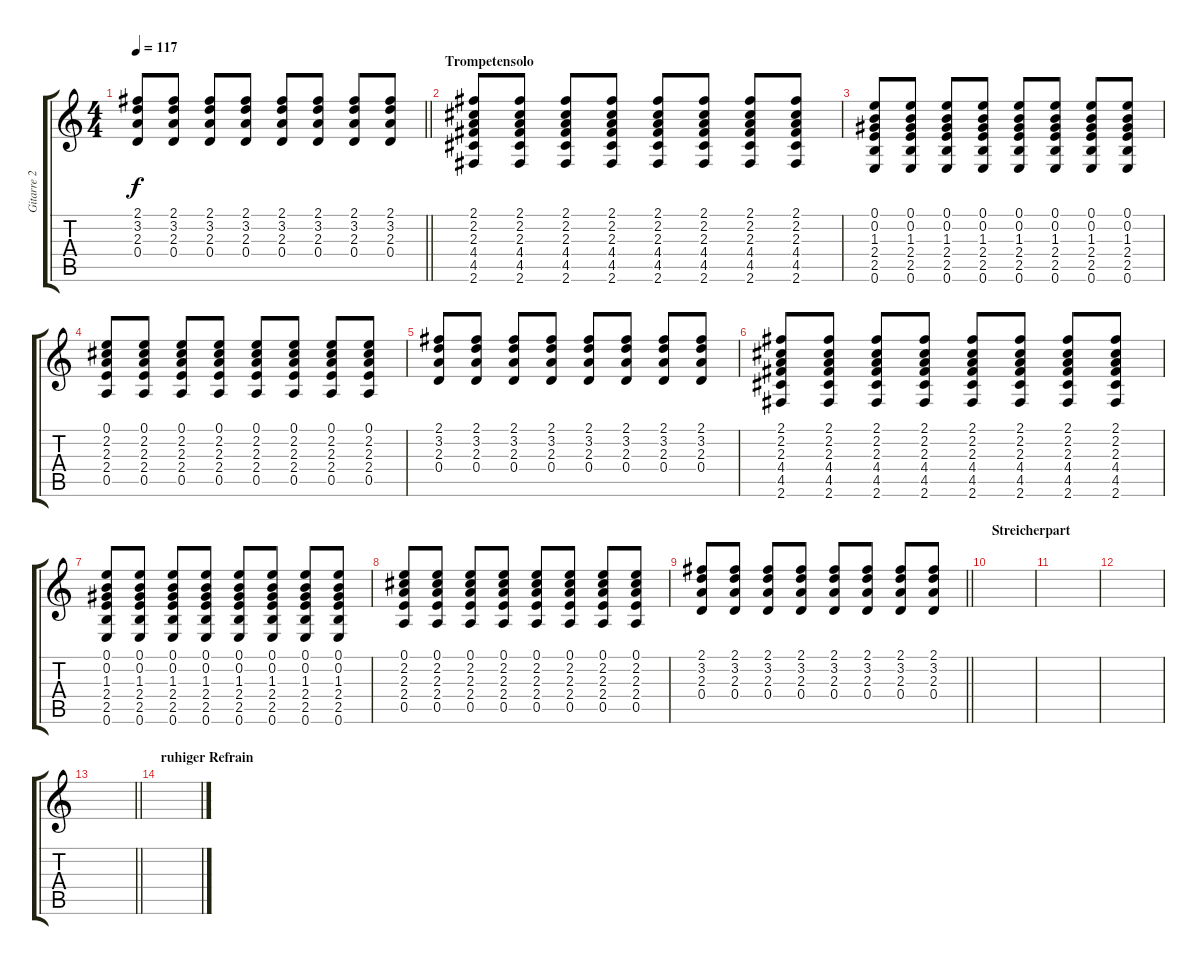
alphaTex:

\track ("Gitarre 2" "Gitarre 2") {instrument acousticguitarnylon}
\staff {score tabs}
\tuning (E4 B3 G3 D3 A2 E2) {hide}
\ts (4 4)
\tempo 117
\clef g2
\barLineRight lightlight
\ks c
(2.1 3.2 2.3 0.4).8{dy f} (2.1 3.2 2.3 0.4).8 (2.1 3.2 2.3 0.4).8 (2.1 3.2 2.3 0.4).8 (2.1 3.2 2.3 0.4).8 (2.1 3.2 2.3 0.4).8 (2.1 3.2 2.3 0.4).8 (2.1 3.2 2.3 0.4).8 |
\section ("" "Trompetensolo")
(2.1 2.2 2.3 4.4 4.5 2.6).8 (2.1 2.2 2.3 4.4 4.5 2.6).8 (2.1 2.2 2.3 4.4 4.5 2.6).8 (2.1 2.2 2.3 4.4 4.5 2.6).8 (2.1 2.2 2.3 4.4 4.5 2.6).8 (2.1 2.2 2.3 4.4 4.5 2.6).8 (2.1 2.2 2.3 4.4 4.5 2.6).8 (2.1 2.2 2.3 4.4 4.5 2.6).8 |
(0.1 0.2 1.3 2.4 2.5 0.6).8 (0.1 0.2 1.3 2.4 2.5 0.6).8 (0.1 0.2 1.3 2.4 2.5 0.6).8 (0.1 0.2 1.3 2.4 2.5 0.6).8 (0.1 0.2 1.3 2.4 2.5 0.6).8 (0.1 0.2 1.3 2.4 2.5 0.6).8 (0.1 0.2 1.3 2.4 2.5 0.6).8 (0.1 0.2 1.3 2.4 2.5 0.6).8 |
(0.1 2.2 2.3 2.4 0.5).8 (0.1 2.2 2.3 2.4 0.5).8 (0.1 2.2 2.3 2.4 0.5).8 (0.1 2.2 2.3 2.4 0.5).8 (0.1 2.2 2.3 2.4 0.5).8 (0.1 2.2 2.3 2.4 0.5).8 (0.1 2.2 2.3 2.4 0.5).8 (0.1 2.2 2.3 2.4 0.5).8 |
(2.1 3.2 2.3 0.4).8 (2.1 3.2 2.3 0.4).8 (2.1 3.2 2.3 0.4).8 (2.1 3.2 2.3 0.4).8 (2.1 3.2 2.3 0.4).8 (2.1 3.2 2.3 0.4).8 (2.1 3.2 2.3 0.4).8 (2.1 3.2 2.3 0.4).8 |
(2.1 2.2 2.3 4.4 4.5 2.6).8 (2.1 2.2 2.3 4.4 4.5 2.6).8 (2.1 2.2 2.3 4.4 4.5 2.6).8 (2.1 2.2 2.3 4.4 4.5 2.6).8 (2.1 2.2 2.3 4.4 4.5 2.6).8 (2.1 2.2 2.3 4.4 4.5 2.6).8 (2.1 2.2 2.3 4.4 4.5 2.6).8 (2.1 2.2 2.3 4.4 4.5 2.6).8 |
(0.1 0.2 1.3 2.4 2.5 0.6).8 (0.1 0.2 1.3 2.4 2.5 0.6).8 (0.1 0.2 1.3 2.4 2.5 0.6).8 (0.1 0.2 1.3 2.4 2.5 0.6).8 (0.1 0.2 1.3 2.4 2.5 0.6).8 (0.1 0.2 1.3 2.4 2.5 0.6).8 (0.1 0.2 1.3 2.4 2.5 0.6).8 (0.1 0.2 1.3 2.4 2.5 0.6).8 |
(0.1 2.2 2.3 2.4 0.5).8 (0.1 2.2 2.3 2.4 0.5).8 (0.1 2.2 2.3 2.4 0.5).8 (0.1 2.2 2.3 2.4 0.5).8 (0.1 2.2 2.3 2.4 0.5).8 (0.1 2.2 2.3 2.4 0.5).8 (0.1 2.2 2.3 2.4 0.5).8 (0.1 2.2 2.3 2.4 0.5).8 |
\barLineRight lightlight
(2.1 3.2 2.3 0.4).8 (2.1 3.2 2.3 0.4).8 (2.1 3.2 2.3 0.4).8 (2.1 3.2 2.3 0.4).8 (2.1 3.2 2.3 0.4).8 (2.1 3.2 2.3 0.4).8 (2.1 3.2 2.3 0.4).8 (2.1 3.2 2.3 0.4).8 |
\section ("" "Streicherpart")
|
|
|
\barLineRight lightlight
|
\section ("" "ruhiger Refrain")
